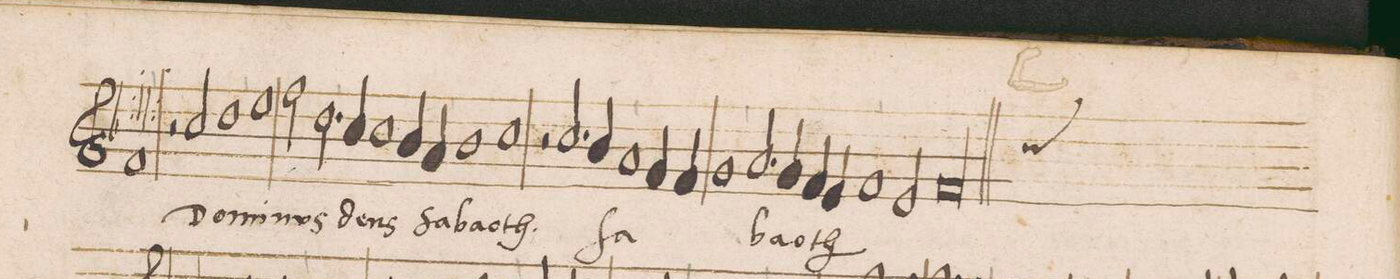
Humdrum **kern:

**kern	**text
*I"DISCANTVS	*
*clefG2	*
*k[b-]	*
*met(C|)	*
*M2/1	*
1f	.
=15-	=15-
2r	.
2cc/	Do-
1dd	.
=16-	=16-
1ee	-mi-
2ff\	-nus
2.dd\	de-
=17-	=17-
4cc/	.
1cc	-us
4b-/	Sa-
4a/	.
=18-	=18-
1b-	-ba-
1cc	-oth.
=19	=19
2r	.
2.cc/	Sa-
4b-/	.
1a/	.
=20-	=20-
4g/	.
4f/	.
1g	.
=21-	=21-
2.a/	-ba-
4g/	.
4f/	-oth
4e/	.
1f/	.
=22-	=22-
2e/	.
[1f/l	.
=23-	=23-
0f_	.
=24-	=24-
0f_	.
=25-	=25-
1f_	.
00f]	.
*custos:cc	*
=26||	=26||
*met(C|)	*
*-	*-
